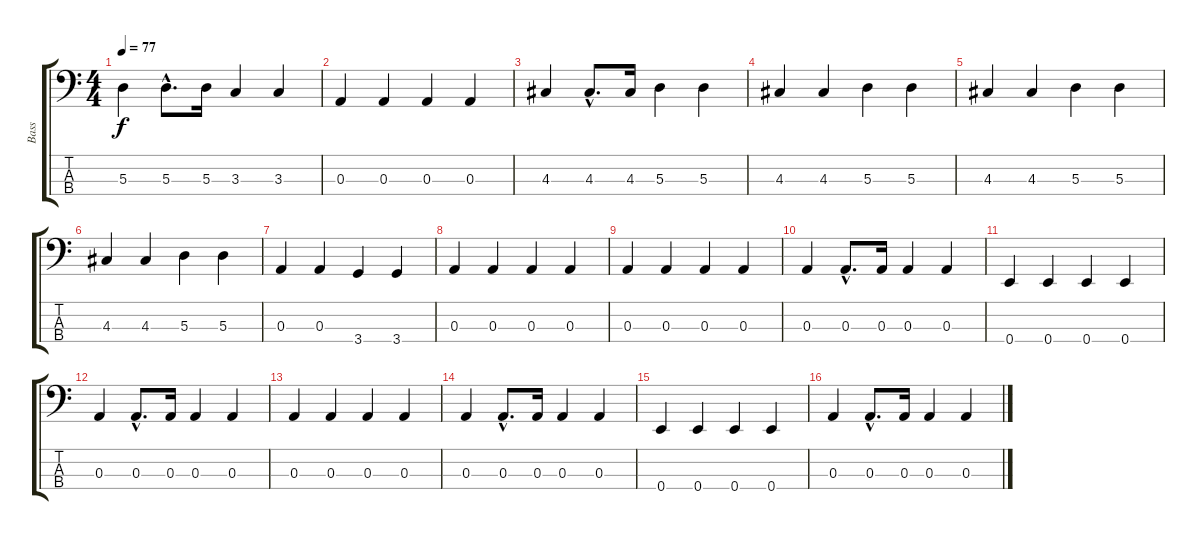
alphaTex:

\track ("Bass" "Bass") {instrument acousticbass}
\staff {score tabs}
\tuning (G2 D2 A1 E1) {hide}
\ts (4 4)
\tempo 77
\clef f4
\ks c
5.3.4{dy f} 5.3{hac}.8{d} 5.3.16 3.3.4 3.3.4 |
0.3.4 0.3.4 0.3.4 0.3.4 |
4.3.4 4.3{hac}.8{d} 4.3.16 5.3.4 5.3.4 |
4.3.4 4.3.4 5.3.4 5.3.4 |
4.3.4 4.3.4 5.3.4 5.3.4 |
4.3.4 4.3.4 5.3.4 5.3.4 |
0.3.4 0.3.4 3.4.4 3.4.4 |
0.3.4 0.3.4 0.3.4 0.3.4 |
0.3.4 0.3.4 0.3.4 0.3.4 |
0.3.4 0.3{hac}.8{d} 0.3.16 0.3.4 0.3.4 |
0.4.4 0.4.4 0.4.4 0.4.4 |
0.3.4 0.3{hac}.8{d} 0.3.16 0.3.4 0.3.4 |
0.3.4 0.3.4 0.3.4 0.3.4 |
0.3.4 0.3{hac}.8{d} 0.3.16 0.3.4 0.3.4 |
0.4.4 0.4.4 0.4.4 0.4.4 |
0.3.4 0.3{hac}.8{d} 0.3.16 0.3.4 0.3.4
